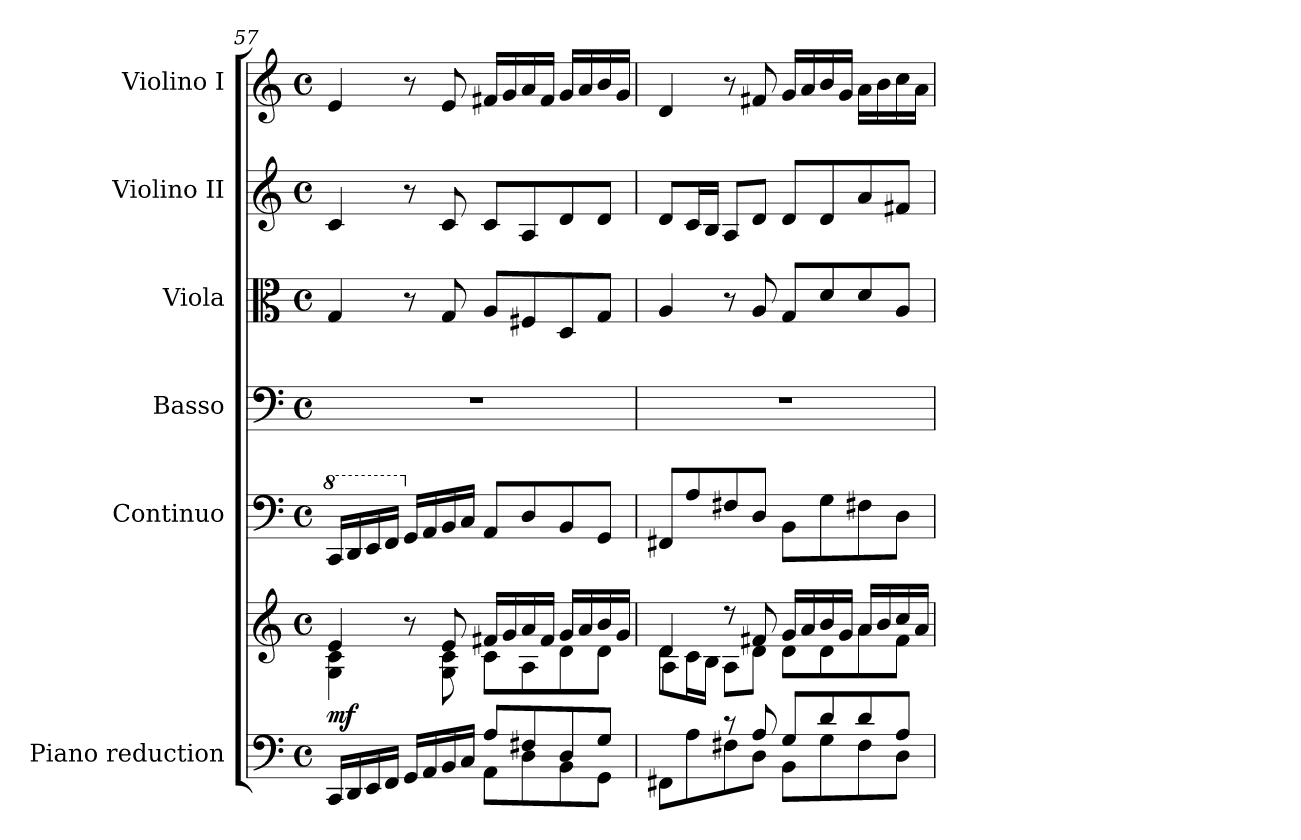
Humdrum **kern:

**kern	**kern	**dynam	**kern	**dynam	**kern	**kern	**dynam	**kern	**dynam	**kern	**dynam
*part6	*part6	*part6	*part5	*part5	*part4	*part3	*part3	*part2	*part2	*part1	*part1
*staff7	*staff6	*staff6/7	*staff5	*staff5	*staff4	*staff3	*staff3	*staff2	*staff2	*staff1	*staff1
*I"Piano reduction	*	*	*I"Continuo	*	*I"Basso	*I"Viola	*	*I"Violino II	*	*I"Violino I	*
*I'Pno	*	*	*	*	*	*I'Vla	*	*I'Vln	*	*I'Vln	*
*clefF4	*clefG2	*	*clefF4	*	*clefF4	*clefC3	*	*clefG2	*	*clefG2	*
*k[]	*k[]	*	*k[]	*	*k[]	*k[]	*	*k[]	*	*k[]	*
*M4/4	*M4/4	*	*M4/4	*	*M4/4	*M4/4	*	*M4/4	*	*M4/4	*
*met(c)	*met(c)	*	*met(c)	*	*met(c)	*met(c)	*	*met(c)	*	*met(c)	*
=57	=57	=57	=57	=57	=57	=57	=57	=57	=57	=57	=57
*^	*^	*	*	*	*	*	*	*	*	*	*
*	*	*	*	*	*8va	*	*	*	*	*	*	*	*
!	!	!	!	!LO:DY:b	!	!LO:DY:a	!	!	!	!	!	!	!
16CC/LL	2ryy	4e/	4G\ 4c\	mf	16C/LL	other-dynamics	1r	4G/	.	4c/	.	4e/	.
16DD/	.	.	.	.	16D/	.	.	.	.	.	.	.	.
16EE/	.	.	.	.	16E/	.	.	.	.	.	.	.	.
16FF/JJ	.	.	.	.	16F/JJ	.	.	.	.	.	.	.	.
*	*	*	*	*	*X8va	*	*	*	*	*	*	*	*
16GG/LL	.	8r	8ryy	.	16GG/LL	.	.	8r	.	8r	.	8r	.
16AA/	.	.	.	.	16AA/	.	.	.	.	.	.	.	.
!	!	!	!	!	!	!	!	!	!LO:DY:b	!	!LO:DY:b	!	!LO:DY:b
16BB/	.	8e/	8G\ 8c\	.	16BB/	.	.	8G/	other-dynamics	8c/	other-dynamics	8e/	other-dynamics
16C/JJ	.	.	.	.	16C/JJ	.	.	.	.	.	.	.	.
8A/L	8AA\L	16f#X/LL	8c\L	.	8AA/L	.	.	8A/L	.	8c/L	.	16f#X/LL	.
.	.	16g/	.	.	.	.	.	.	.	.	.	16g/	.
8F#X/	8D\	16a/	8A\	.	8D/	.	.	8F#X/	.	8A/	.	16a/	.
.	.	16f#/JJ	.	.	.	.	.	.	.	.	.	16f#/JJ	.
8D/	8BB\	16g/LL	8d\	.	8BB/	.	.	8D/	.	8d/	.	16g/LL	.
.	.	16a/	.	.	.	.	.	.	.	.	.	16a/	.
8G/J	8GG\J	16b/	8d\J	.	8GG/J	.	.	8G/J	.	8d/J	.	16b/	.
.	.	16g/JJ	.	.	.	.	.	.	.	.	.	16g/JJ	.
=58	=58	=58	=58	=58	=58	=58	=58	=58	=58	=58	=58	=58	=58
*	*	*	*^	*	*	*	*	*	*	*	*	*	*
4ryy	8FF#X\L	4d/	8d\L	4A\	.	8FF#X/L	.	1r	4A/	.	8d/L	.	4d/	.
.	8A\	.	16c\L	.	.	8A/	.	.	.	.	16c/L	.	.	.
.	.	.	16B\JJ	.	.	.	.	.	.	.	16B/JJ	.	.	.
8r	8F#X\	8r	8A\L	2.ryy	.	8F#X/	.	.	8r	.	8A/L	.	8r	.
8A/	8D\J	8f#X/	8d\J	.	.	8D/J	.	.	8A/	.	8d/J	.	8f#X/	.
8G/L	8BB\L	16g/LL	8d\L	.	.	8BB\L	.	.	8G/L	.	8d/L	.	16g/LL	.
.	.	16a/	.	.	.	.	.	.	.	.	.	.	16a/	.
8d/	8G\	16b/	8d\	.	.	8G\	.	.	8d/	.	8d/	.	16b/	.
.	.	16g/JJ	.	.	.	.	.	.	.	.	.	.	16g/JJ	.
8d/	8F#\	16a/LL	8a\	.	.	8F#X\	.	.	8d/	.	8a/	.	16a\LL	.
.	.	16b/	.	.	.	.	.	.	.	.	.	.	16b\	.
8A/J	8D\J	16cc/	8f#\J	.	.	8D\J	.	.	8A/J	.	8f#X/J	.	16cc\	.
.	.	16a/JJ	.	.	.	.	.	.	.	.	.	.	16a\JJ	.
*v	*v	*	*	*	*	*	*	*	*	*	*	*	*	*
*	*v	*v	*v	*	*	*	*	*	*	*	*	*	*
=	=	=	=	=	=	=	=	=	=	=	=
*-	*-	*-	*-	*-	*-	*-	*-	*-	*-	*-	*-
